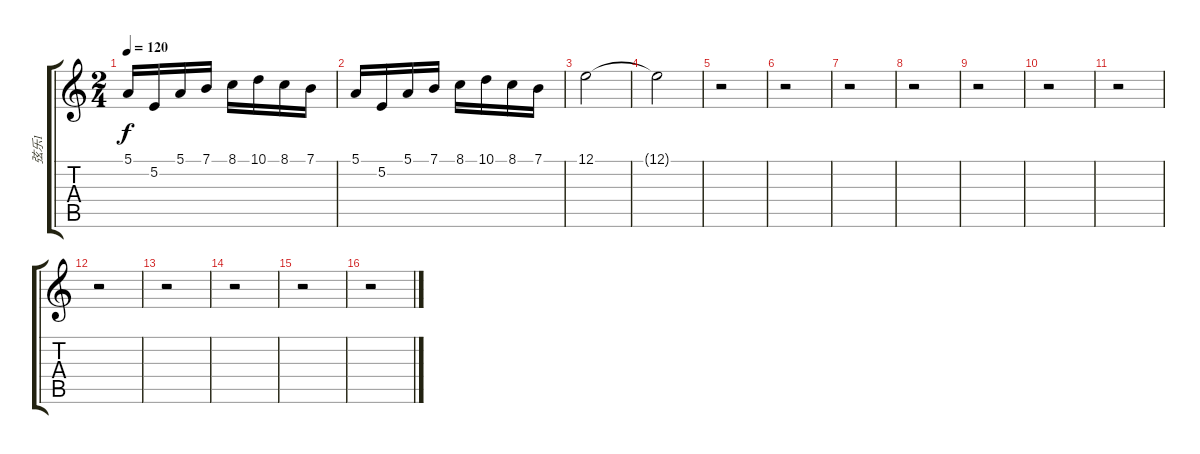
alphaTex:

\track ("弦乐1" "弦乐1") {instrument tremolostrings}
\staff {score tabs}
\tuning (E4 B3 G3 D3 A2 E2) {hide}
\ts (2 4)
\tempo 120
\clef g2
\ks c
5.1.16{dy f} 5.2.16 5.1.16 7.1.16 8.1.16 10.1.16 8.1.16 7.1.16 |
5.1.16 5.2.16 5.1.16 7.1.16 8.1.16 10.1.16 8.1.16 7.1.16 |
12.1.2 |
12.1{t}.2 |
r.2 |
r.2 |
r.2 |
r.2 |
r.2 |
r.2 |
r.2 |
r.2 |
r.2 |
r.2 |
r.2 |
r.2
